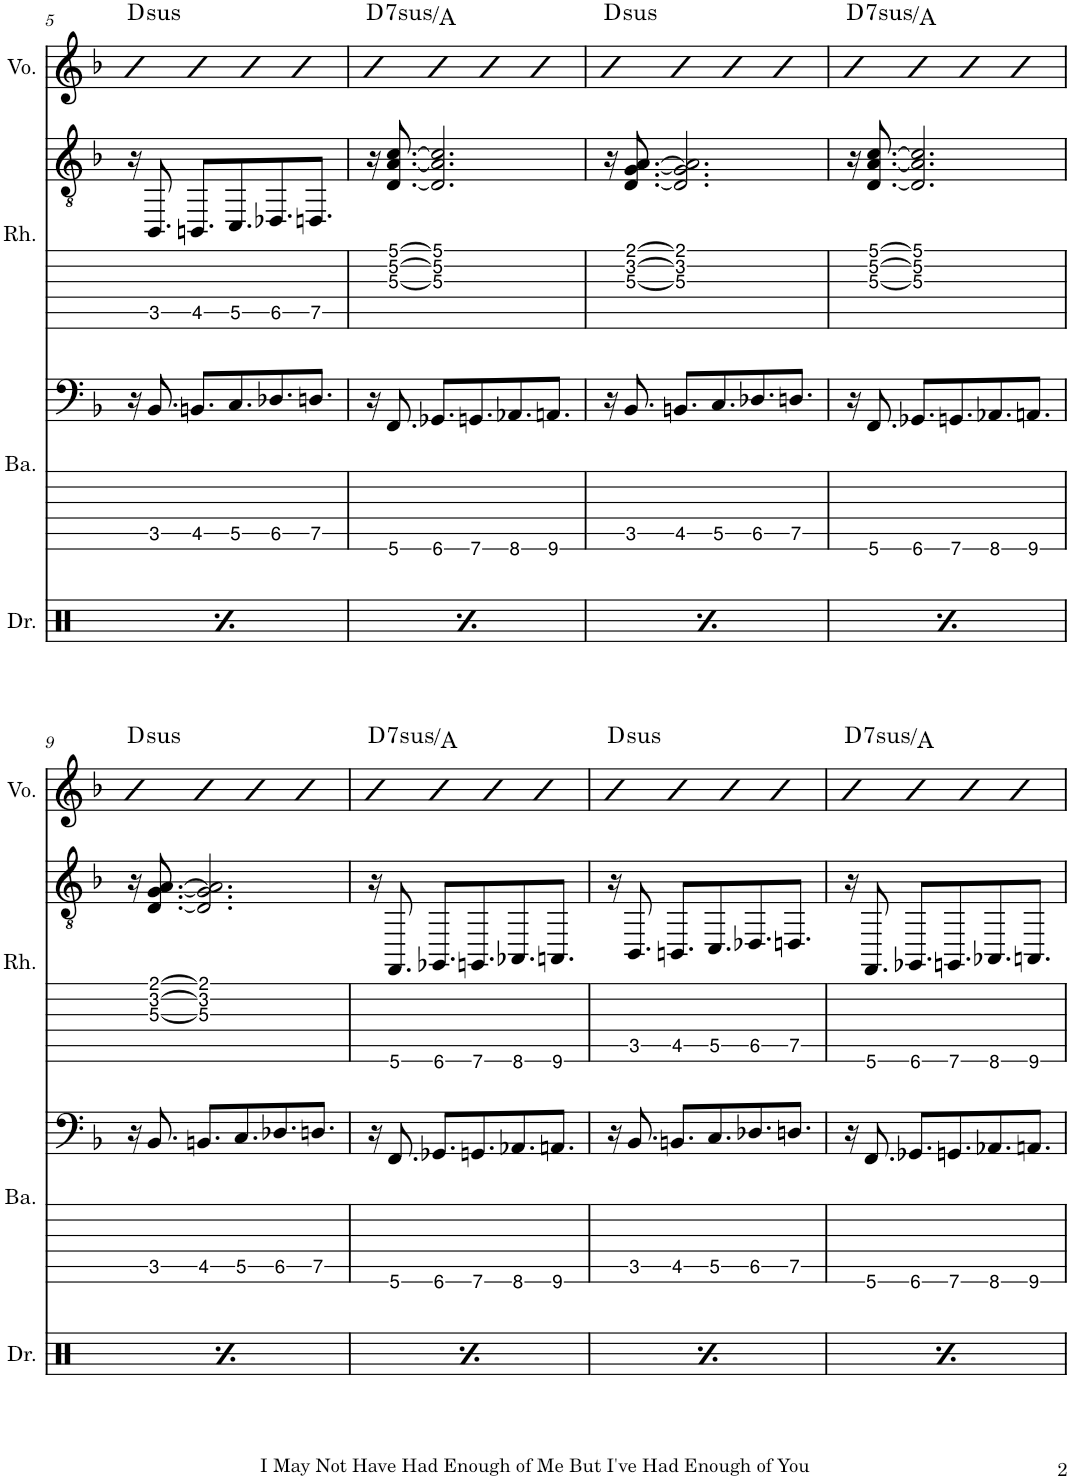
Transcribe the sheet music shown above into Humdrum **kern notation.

**kern	**kern	**kern	**kern	**kern	**harte
*part3	*part3	*part2	*part2	*part1	*part1
*staff5	*staff4	*staff3	*staff2	*staff1	*
*I"Bass	*	*I"Rhythm	*	*I"Voice	*
*I'Ba.	*	*I'Rh.	*	*I'Vo.	*
!!LO:PB:g=z
*clefF4	*clefF4	*	*clefGv2	*clefG2	*
*Trd7c12	*Trd7c12	*Trd-7c-12	*Trd-7c-12	*	*
*k[b-]	*k[b-]	*k[b-]	*k[b-]	*k[b-]	*
*M4/4	*M4/4	*M4/4	*M4/4	*M4/4	*
=5	=5	=5	=5	=5	=5
!	!	!	!	!	!LO:H:kt=sus
16r	16r	16r	16r	4b-	D:sus4
8.BB-	8.BB-/	8.BBB-	8.BBB-/	.	.
8.BBL	8.BBn/L	8.BBBL	8.BBBn/L	4b-	.
8.CJ	8.C/	8.CCJ	8.CC/	.	.
.	.	.	.	4b-	.
8.D-L	8.D-X/	8.DD-L	8.DD-X/	.	.
.	.	.	.	4b-	.
8.DJ	8.Dn/J	8.DDJ	8.DDn/J	.	.
=6	=6	=6	=6	=6	=6
!	!	!	!	!	!LO:H:kt=7sus
16r	16r	16r	16r	4b-	D:sus4(7)/5
8.FF	8.FF/	[8.D [8.A [8.c	[8.D/ [8.A/ [8.c/	.	.
8.GG-XL	8.GG-X/L	2.D] 2.A] 2.c]	2.D/] 2.A/] 2.c/]	4b-	.
8.GGnJ	8.GGn/	.	.	.	.
.	.	.	.	4b-	.
8.AA-XL	8.AA-X/	.	.	.	.
.	.	.	.	4b-	.
8.AAnJ	8.AAn/J	.	.	.	.
=7	=7	=7	=7	=7	=7
!	!	!	!	!	!LO:H:kt=sus
16r	16r	16r	16r	4b-	D:sus4
8.BB-	8.BB-/	[8.D [8.G [8.A	[8.D/ [8.G/ [8.A/	.	.
8.BBnL	8.BBn/L	2.D] 2.G] 2.A]	2.D/] 2.G/] 2.A/]	4b-	.
8.CJ	8.C/	.	.	.	.
.	.	.	.	4b-	.
8.D-XL	8.D-X/	.	.	.	.
.	.	.	.	4b-	.
8.DnJ	8.Dn/J	.	.	.	.
=8	=8	=8	=8	=8	=8
!	!	!	!	!	!LO:H:kt=7sus
16r	16r	16r	16r	4b-	D:sus4(7)/5
8.FF	8.FF/	[8.D [8.A [8.c	[8.D/ [8.A/ [8.c/	.	.
8.GG-XL	8.GG-X/L	2.D] 2.A] 2.c]	2.D/] 2.A/] 2.c/]	4b-	.
8.GGnJ	8.GGn/	.	.	.	.
.	.	.	.	4b-	.
8.AA-XL	8.AA-X/	.	.	.	.
.	.	.	.	4b-	.
8.AAnJ	8.AAn/J	.	.	.	.
!!LO:LB:g=z
=9	=9	=9	=9	=9	=9
!	!	!	!	!	!LO:H:kt=sus
16r	16r	16r	16r	4b-	D:sus4
8.BB-	8.BB-/	[8.D [8.G [8.A	[8.D/ [8.G/ [8.A/	.	.
8.BBL	8.BBn/L	2.D] 2.G] 2.A]	2.D/] 2.G/] 2.A/]	4b-	.
8.CJ	8.C/	.	.	.	.
.	.	.	.	4b-	.
8.D-L	8.D-X/	.	.	.	.
.	.	.	.	4b-	.
8.DJ	8.Dn/J	.	.	.	.
=10	=10	=10	=10	=10	=10
!	!	!	!	!	!LO:H:kt=7sus
16r	16r	16r	16r	4b-	D:sus4(7)/5
8.FF	8.FF/	8.FFF	8.FFF/	.	.
8.GG-L	8.GG-X/L	8.GGG-L	8.GGG-X/L	4b-	.
8.GGJ	8.GGn/	8.GGGJ	8.GGGn/	.	.
.	.	.	.	4b-	.
8.AA-XL	8.AA-X/	8.AAA-XL	8.AAA-X/	.	.
.	.	.	.	4b-	.
8.AAnJ	8.AAn/J	8.AAAnJ	8.AAAn/J	.	.
=11	=11	=11	=11	=11	=11
!	!	!	!	!	!LO:H:kt=sus
16r	16r	16r	16r	4b-	D:sus4
8.BB-	8.BB-/	8.BBB-	8.BBB-/	.	.
8.BBL	8.BBn/L	8.BBBL	8.BBBn/L	4b-	.
8.CJ	8.C/	8.CCJ	8.CC/	.	.
.	.	.	.	4b-	.
8.D-L	8.D-X/	8.DD-L	8.DD-X/	.	.
.	.	.	.	4b-	.
8.DJ	8.Dn/J	8.DDJ	8.DDn/J	.	.
=12	=12	=12	=12	=12	=12
!	!	!	!	!	!LO:H:kt=7sus
16r	16r	16r	16r	4b-	D:sus4(7)/5
8.FF	8.FF/	8.FFF	8.FFF/	.	.
8.GG-L	8.GG-X/L	8.GGG-L	8.GGG-X/L	4b-	.
8.GGJ	8.GGn/	8.GGGJ	8.GGGn/	.	.
.	.	.	.	4b-	.
8.AA-XL	8.AA-X/	8.AAA-XL	8.AAA-X/	.	.
.	.	.	.	4b-	.
8.AAnJ	8.AAn/J	8.AAAnJ	8.AAAn/J	.	.
=	=	=	=	=	=
*-	*-	*-	*-	*-	*-
